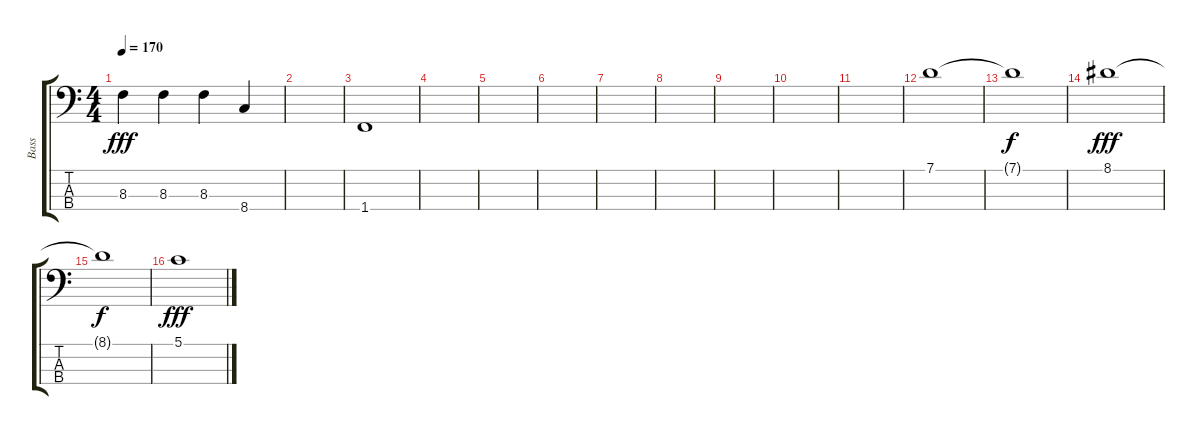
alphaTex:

\track ("Bass" "Bass") {instrument electricbassfinger}
\staff {score tabs}
\tuning (G2 D2 A1 E1) {hide}
\ts (4 4)
\tempo 170
\clef f4
\ks c
8.3.4{dy fff} 8.3.4 8.3.4 8.4.4 |
|
1.4.1 |
|
|
|
|
|
|
|
|
7.1.1 |
7.1{t}.1{dy f} |
8.1.1{dy fff} |
8.1{t}.1{dy f} |
5.1.1{dy fff}
